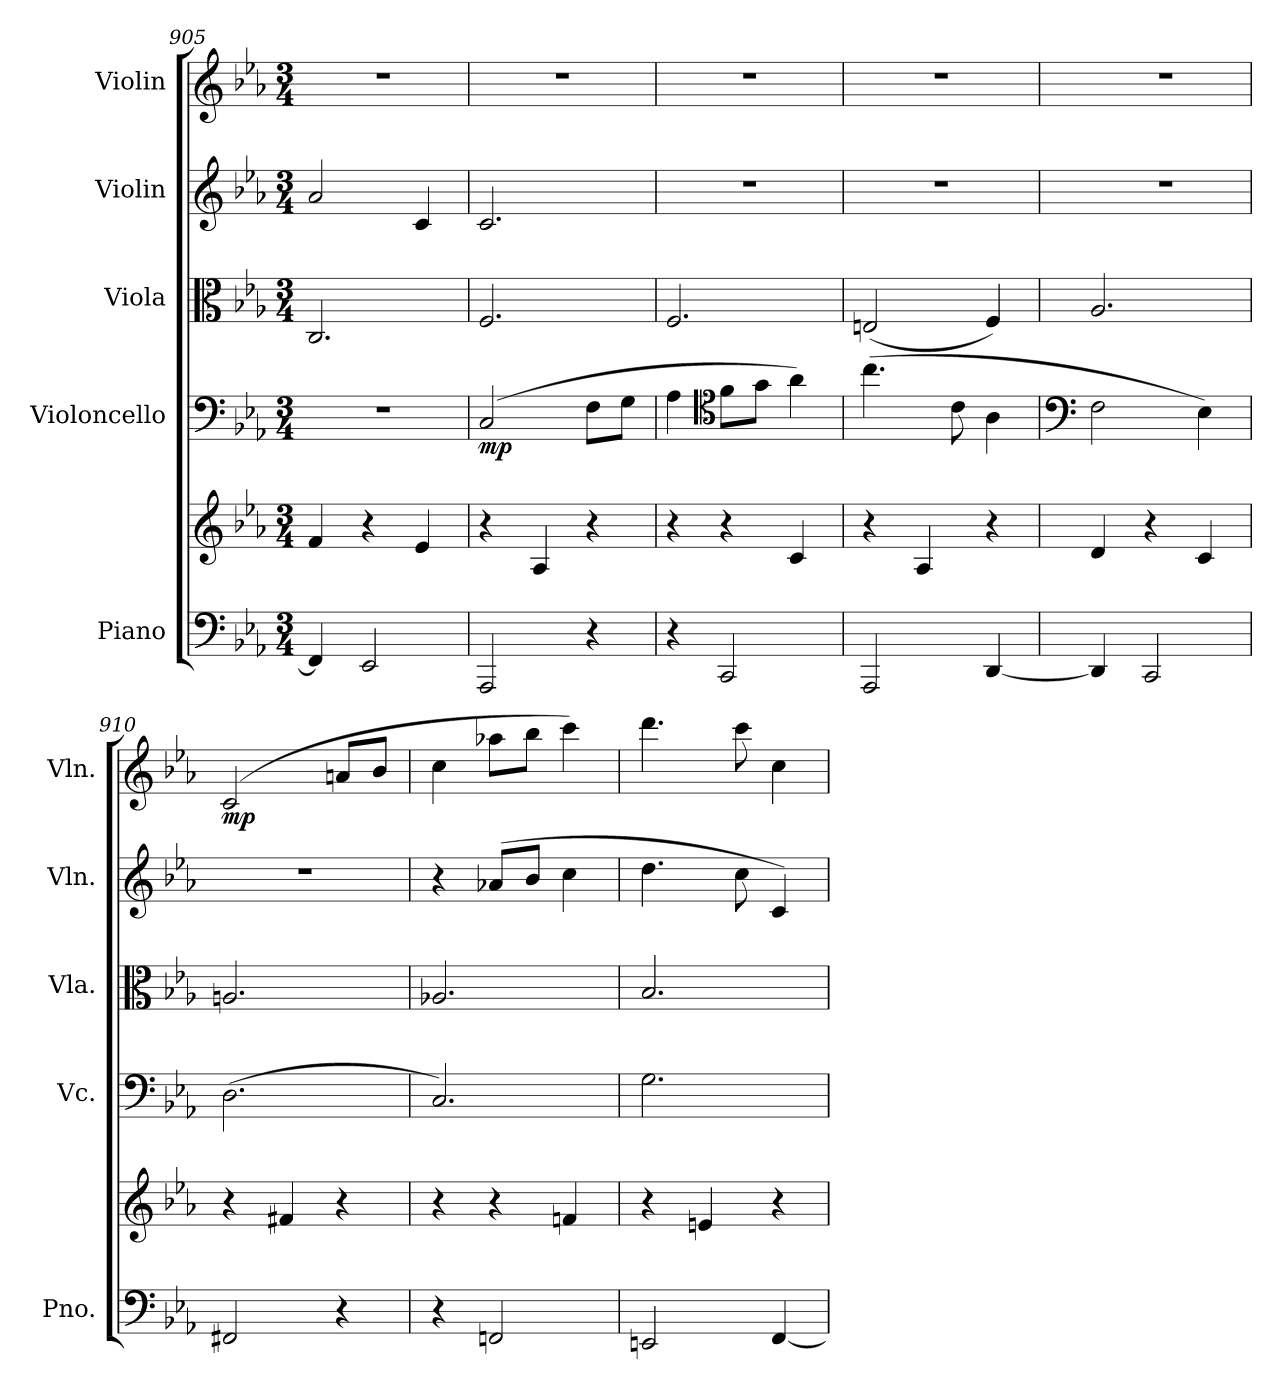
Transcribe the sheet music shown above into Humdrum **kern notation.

**kern	**kern	**kern	**dynam	**kern	**kern	**kern	**dynam
*part5	*part5	*part4	*part4	*part3	*part2	*part1	*part1
*staff6	*staff5	*staff4	*staff4	*staff3	*staff2	*staff1	*staff1
*I"Piano	*	*I"Violoncello	*	*I"Viola	*I"Violin	*I"Violin	*
*I'Pno.	*	*I'Vc.	*	*I'Vla.	*I'Vln.	*I'Vln.	*
*clefF4	*clefG2	*clefF4	*	*clefC3	*clefG2	*clefG2	*
*k[b-e-a-]	*k[b-e-a-]	*k[b-e-a-]	*	*k[b-e-a-]	*k[b-e-a-]	*k[b-e-a-]	*
*M3/4	*M3/4	*M3/4	*	*M3/4	*M3/4	*M3/4	*
=905	=905	=905	=905	=905	=905	=905	=905
4FF/]	4f/	2.r	.	2.C/	2a-/	2.r	.
2EE-/	4r	.	.	.	.	.	.
.	4e-/	.	.	.	4c/	.	.
=906	=906	=906	=906	=906	=906	=906	=906
!	!	!	!LO:DY:b	!	!	!	!
2AAA-/	4r	(2C/	mp	2.F/	2.c/	2.r	.
.	4A-/	.	.	.	.	.	.
4r	4r	8F\L	.	.	.	.	.
.	.	8G\J	.	.	.	.	.
=907	=907	=907	=907	=907	=907	=907	=907
4r	4r	4A-\	.	2.F/	2.r	2.r	.
*	*	*clefC4	*	*	*	*	*
2CC/	4r	8f\L	.	.	.	.	.
.	.	8g\J	.	.	.	.	.
.	4c/	4a-\)	.	.	.	.	.
=908	=908	=908	=908	=908	=908	=908	=908
2AAA-/	4r	(4.cc\	.	(2En/	2.r	2.r	.
.	4A-/	.	.	.	.	.	.
.	.	8c\	.	.	.	.	.
[4DD/	4r	4A-\	.	4F/)	.	.	.
=909	=909	=909	=909	=909	=909	=909	=909
*	*	*clefF4	*	*	*	*	*
4DD/]	4d/	2F\	.	2.A-/	2.r	2.r	.
2CC/	4r	.	.	.	.	.	.
.	4c/	4E-\)	.	.	.	.	.
!!LO:LB:g=z
=910	=910	=910	=910	=910	=910	=910	=910
!	!	!	!	!	!	!	!LO:DY:b
2FF#X/	4r	(2.D\	.	2.An/	2.r	(2c/	mp
.	4f#X/	.	.	.	.	.	.
4r	4r	.	.	.	.	8an/L	.
.	.	.	.	.	.	8b-/J	.
=911	=911	=911	=911	=911	=911	=911	=911
4r	4r	2.C/)	.	2.A-X/	4r	4cc\	.
2FFn/	4r	.	.	.	(8a-X/L	8aa-X\L	.
.	.	.	.	.	8b-/J	8bb-\J	.
.	4fn/	.	.	.	4cc\	4ccc\)	.
=912	=912	=912	=912	=912	=912	=912	=912
2EEn/	4r	2.G\	.	2.B-/	4.dd\	4.ddd\	.
.	4en/	.	.	.	.	.	.
.	.	.	.	.	8cc\	8ccc\	.
[4FF/	4r	.	.	.	4c/)	4cc\	.
=	=	=	=	=	=	=	=
*-	*-	*-	*-	*-	*-	*-	*-
